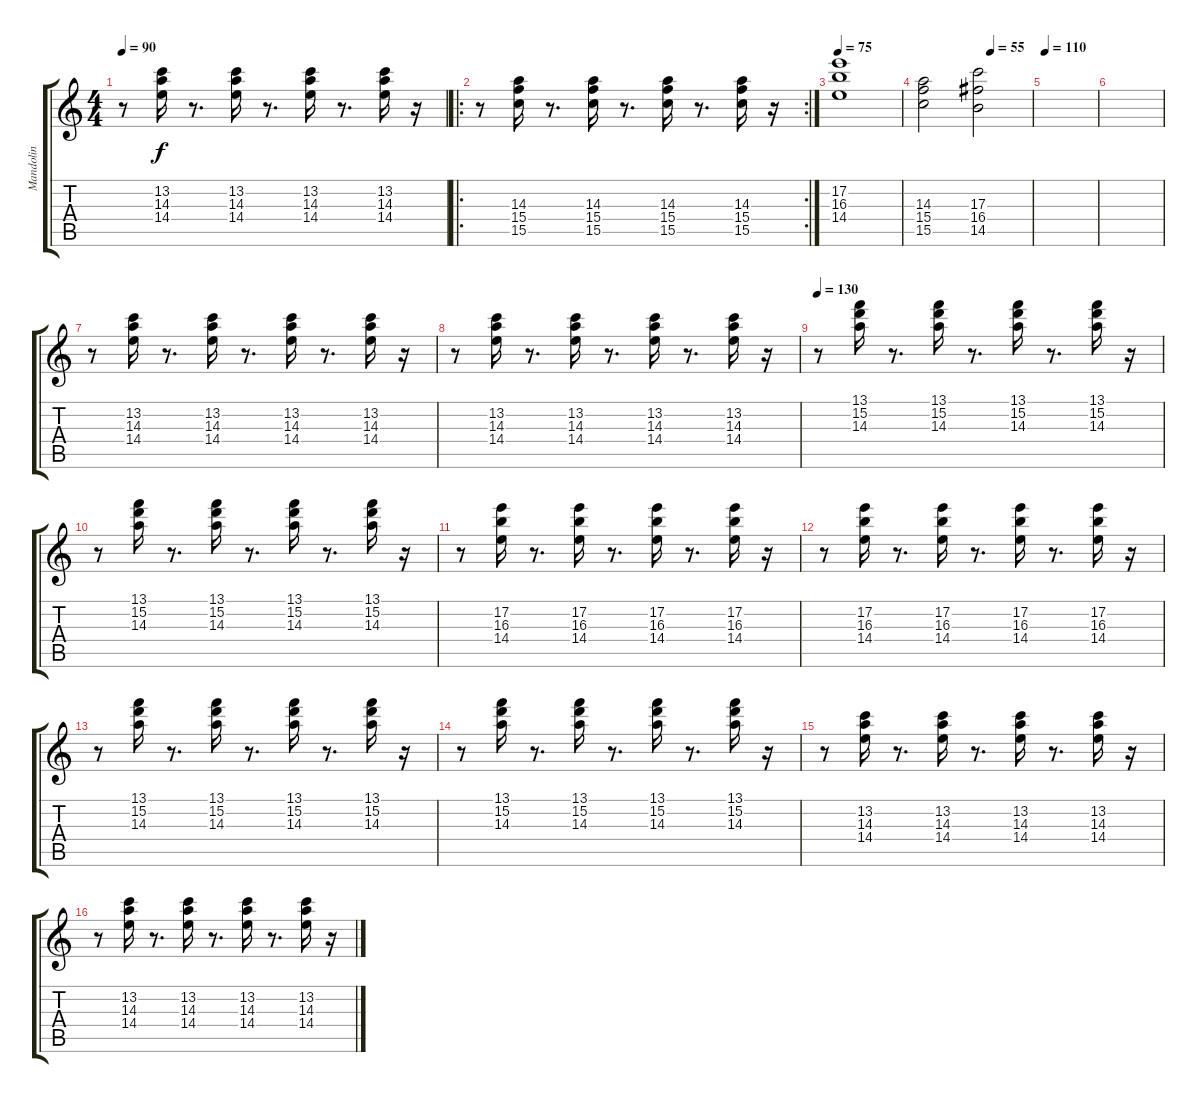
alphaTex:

\track ("Mandolin" "Mandolin") {instrument banjo}
\staff {score tabs}
\tuning (E4 B3 G3 D3 A2 E2) {hide}
\displaytranspose 12
\ts (4 4)
\tempo 90
\clef g2
\ks c
r.8{dy f} (13.2 14.3 14.4).16 r.8{d} (13.2 14.3 14.4).16 r.8{d} (13.2 14.3 14.4).16 r.8{d} (13.2 14.3 14.4).16 r.16 |
\ro
\rc 2
r.8 (14.3 15.4 15.5).16 r.8{d} (14.3 15.4 15.5).16 r.8{d} (14.3 15.4 15.5).16 r.8{d} (14.3 15.4 15.5).16 r.16 |
\tempo 75
(17.2 16.3 14.4).1 |
\tempo (55 0.625)
(14.3 15.4 15.5).2 (17.3 16.4 14.5).2 |
\tempo 110
|
|
r.8 (13.2 14.3 14.4).16 r.8{d} (13.2 14.3 14.4).16 r.8{d} (13.2 14.3 14.4).16 r.8{d} (13.2 14.3 14.4).16 r.16 |
r.8 (13.2 14.3 14.4).16 r.8{d} (13.2 14.3 14.4).16 r.8{d} (13.2 14.3 14.4).16 r.8{d} (13.2 14.3 14.4).16 r.16 |
\tempo 130
r.8 (13.1 15.2 14.3).16 r.8{d} (13.1 15.2 14.3).16 r.8{d} (13.1 15.2 14.3).16 r.8{d} (13.1 15.2 14.3).16 r.16 |
r.8 (13.1 15.2 14.3).16 r.8{d} (13.1 15.2 14.3).16 r.8{d} (13.1 15.2 14.3).16 r.8{d} (13.1 15.2 14.3).16 r.16 |
r.8 (17.2 16.3 14.4).16 r.8{d} (17.2 16.3 14.4).16 r.8{d} (17.2 16.3 14.4).16 r.8{d} (17.2 16.3 14.4).16 r.16 |
r.8 (17.2 16.3 14.4).16 r.8{d} (17.2 16.3 14.4).16 r.8{d} (17.2 16.3 14.4).16 r.8{d} (17.2 16.3 14.4).16 r.16 |
r.8 (13.1 15.2 14.3).16 r.8{d} (13.1 15.2 14.3).16 r.8{d} (13.1 15.2 14.3).16 r.8{d} (13.1 15.2 14.3).16 r.16 |
r.8 (13.1 15.2 14.3).16 r.8{d} (13.1 15.2 14.3).16 r.8{d} (13.1 15.2 14.3).16 r.8{d} (13.1 15.2 14.3).16 r.16 |
r.8 (13.2 14.3 14.4).16 r.8{d} (13.2 14.3 14.4).16 r.8{d} (13.2 14.3 14.4).16 r.8{d} (13.2 14.3 14.4).16 r.16 |
r.8 (13.2 14.3 14.4).16 r.8{d} (13.2 14.3 14.4).16 r.8{d} (13.2 14.3 14.4).16 r.8{d} (13.2 14.3 14.4).16 r.16
